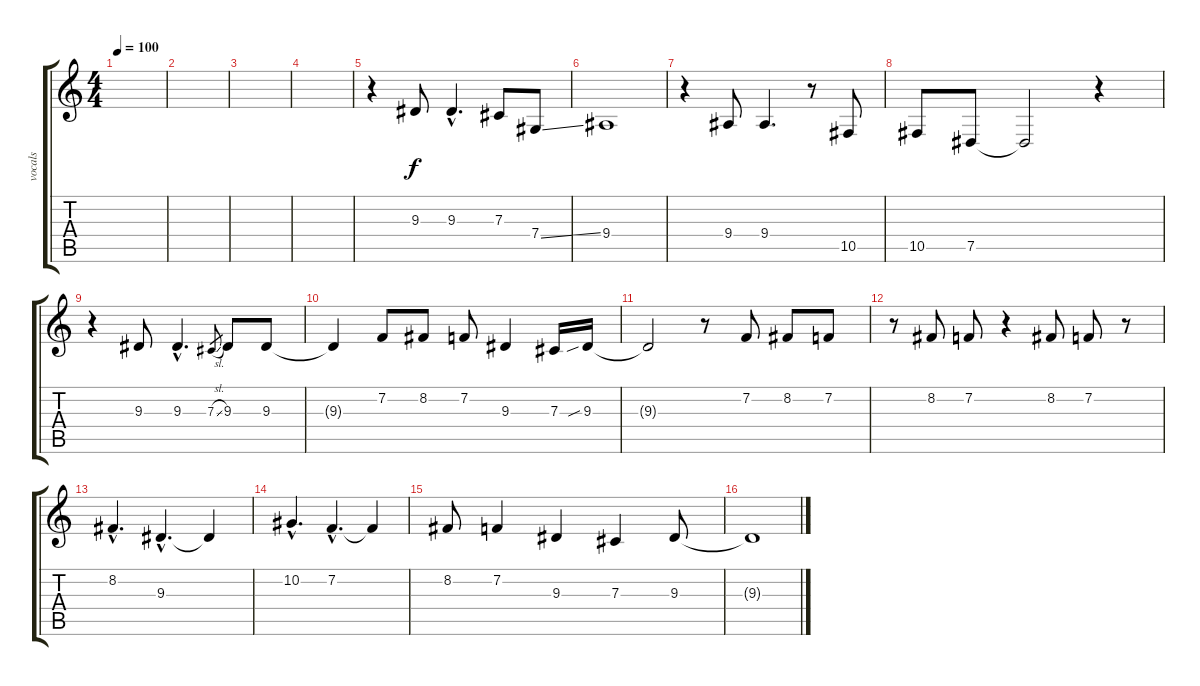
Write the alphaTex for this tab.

\track ("vocals" "vocals") {instrument oboe}
\staff {score tabs}
\tuning (Eb4 Bb3 Gb3 Db3 Ab2 Eb2) {hide}
\ts (4 4)
\tempo 100
\clef g2
\ks c
|
|
|
|
r.4 9.3.8 9.3{hac}.4{d} 7.3.8 7.4{ss}.8 |
9.4.1 |
r.4 9.4.8 9.4.4{d} r.8 10.5.8 |
10.5.8 7.5.8 7.5{t}.2 r.4 |
r.4 9.3.8 9.3{hac}.4{d} 7.3{sl}.8{gr} 9.3.8 9.3.8 |
9.3{t}.4 7.2.8 8.2.8 7.2.8 9.3.4 7.3.16 9.3{sib}.16 |
9.3{t}.2 r.8 7.2.8 8.2.8 7.2.8 |
r.8 8.2.8 7.2.8 r.4 8.2.8 7.2.8 r.8 |
8.2{hac}.4{d} 9.3{hac}.4{d} 9.3{t}.4 |
10.2{hac}.4{d} 7.2{hac}.4{d} 7.2{t}.4 |
8.2.8 7.2.4 9.3.4 7.3.4 9.3.8 |
9.3{t}.1
